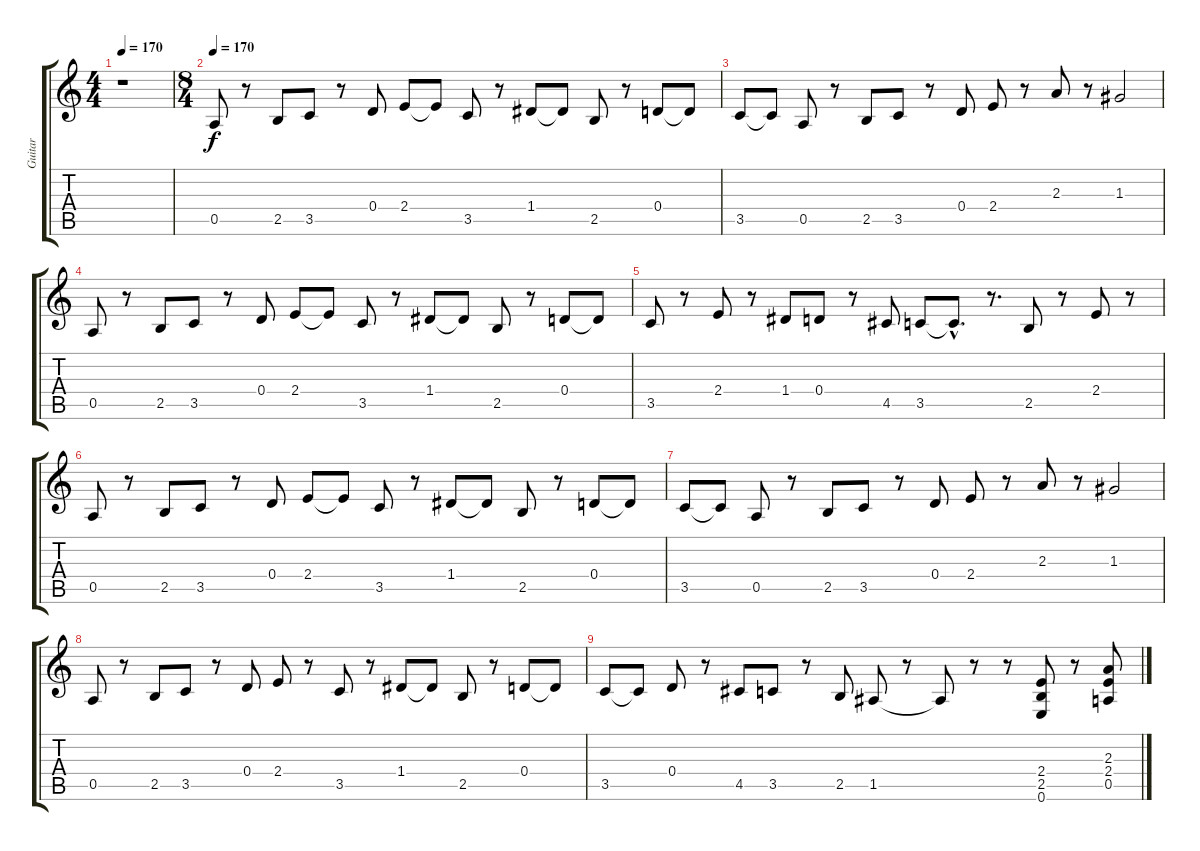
\track ("Guitar" "Guitar") {instrument overdrivenguitar}
\staff {score tabs}
\tuning (E4 B3 G3 D3 A2 E2) {hide}
\ts (4 4)
\tempo 170
\tempo 180
\tempo 170
\clef g2
\ks c
r.1{dy f instrument overdrivenguitar} |
\ts (8 4)
\tempo 170
0.5.8 r.8 2.5.8 3.5.8 r.8 0.4.8 2.4.8 2.4{t}.8 3.5.8 r.8 1.4.8 1.4{t}.8 2.5.8 r.8 0.4.8 0.4{t}.8 |
3.5.8 3.5{t}.8 0.5.8 r.8 2.5.8 3.5.8 r.8 0.4.8 2.4.8 r.8 2.3.8 r.8 1.3.2 |
0.5.8 r.8 2.5.8 3.5.8 r.8 0.4.8 2.4.8 2.4{t}.8 3.5.8 r.8 1.4.8 1.4{t}.8 2.5.8 r.8 0.4.8 0.4{t}.8 |
3.5.8 r.8 2.4.8 r.8 1.4.8 0.4.8 r.8 4.5.8 3.5.8 3.5{hac t}.8{d} r.8{d} 2.5.8 r.8 2.4.8 r.8 |
0.5.8 r.8 2.5.8 3.5.8 r.8 0.4.8 2.4.8 2.4{t}.8 3.5.8 r.8 1.4.8 1.4{t}.8 2.5.8 r.8 0.4.8 0.4{t}.8 |
3.5.8 3.5{t}.8 0.5.8 r.8 2.5.8 3.5.8 r.8 0.4.8 2.4.8 r.8 2.3.8 r.8 1.3.2 |
0.5.8 r.8 2.5.8 3.5.8 r.8 0.4.8 2.4.8 r.8 3.5.8 r.8 1.4.8 1.4{t}.8 2.5.8 r.8 0.4.8 0.4{t}.8 |
3.5.8 3.5{t}.8 0.4.8 r.8 4.5.8 3.5.8 r.8 2.5.8 1.5.8 r.8 1.5{t}.8 r.8 r.8 (2.4 2.5 0.6).8 r.8 (2.3 2.4 0.5).8
